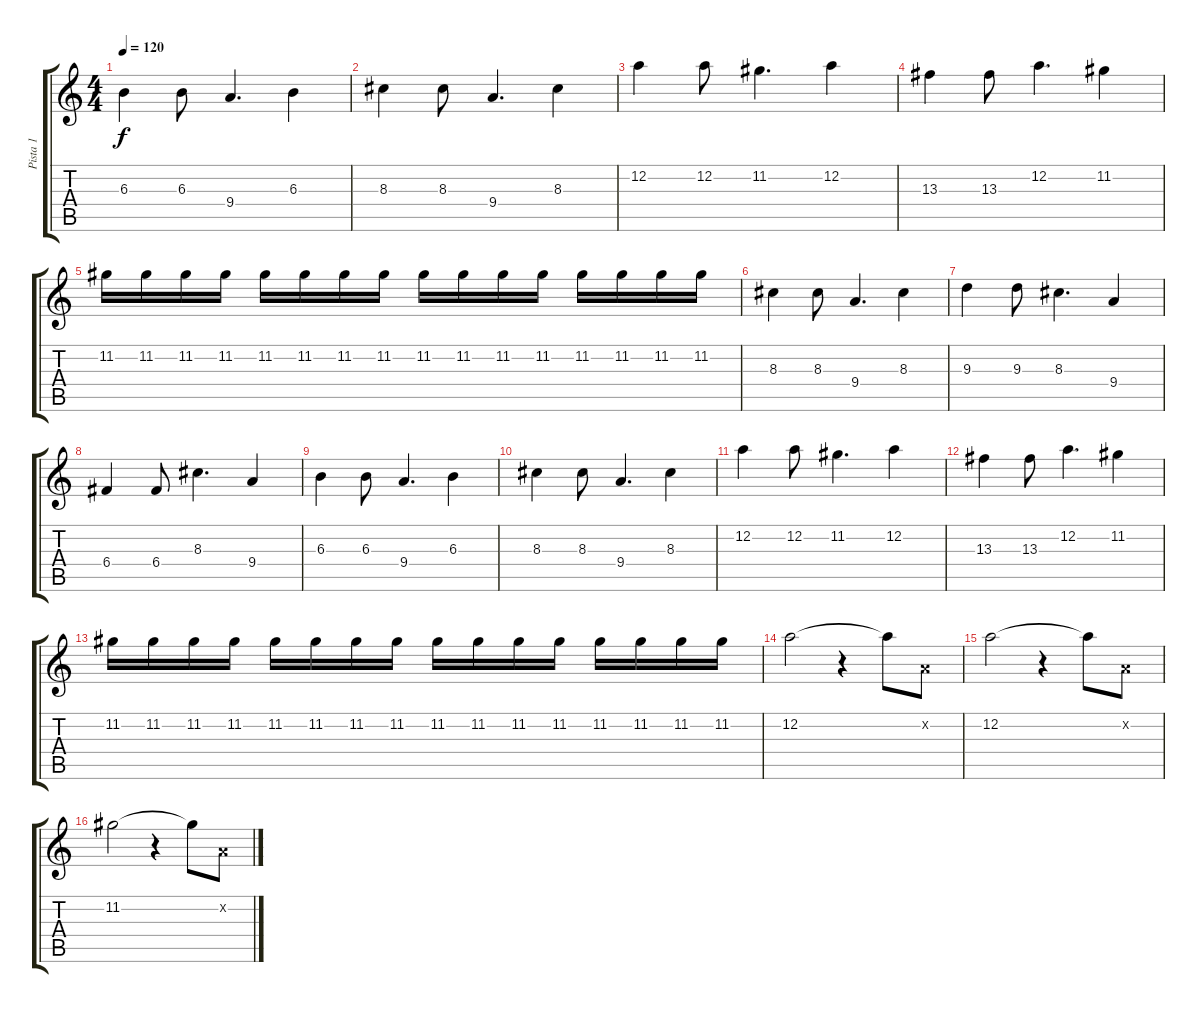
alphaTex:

\track ("Pista 1" "Pista 1") {instrument distortionguitar}
\staff {score tabs}
\tuning (D4 A3 F3 C3 G2 D2) {hide}
\ts (4 4)
\tempo 120
\clef g2
\ks c
6.3.4{dy f} 6.3.8 9.4.4{d} 6.3.4 |
8.3.4 8.3.8 9.4.4{d} 8.3.4 |
12.2.4 12.2.8 11.2.4{d} 12.2.4 |
13.3.4 13.3.8 12.2.4{d} 11.2.4 |
11.2.16 11.2.16 11.2.16 11.2.16 11.2.16 11.2.16 11.2.16 11.2.16 11.2.16 11.2.16 11.2.16 11.2.16 11.2.16 11.2.16 11.2.16 11.2.16 |
8.3.4 8.3.8 9.4.4{d} 8.3.4 |
9.3.4 9.3.8 8.3.4{d} 9.4.4 |
6.4.4 6.4.8 8.3.4{d} 9.4.4 |
6.3.4 6.3.8 9.4.4{d} 6.3.4 |
8.3.4 8.3.8 9.4.4{d} 8.3.4 |
12.2.4 12.2.8 11.2.4{d} 12.2.4 |
13.3.4 13.3.8 12.2.4{d} 11.2.4 |
11.2.16 11.2.16 11.2.16 11.2.16 11.2.16 11.2.16 11.2.16 11.2.16 11.2.16 11.2.16 11.2.16 11.2.16 11.2.16 11.2.16 11.2.16 11.2.16 |
12.2.2 r.4 12.2{t}.8 0.2{x}.8 |
12.2.2 r.4 12.2{t}.8 0.2{x}.8 |
11.2.2 r.4 11.2{t}.8 0.2{x}.8
